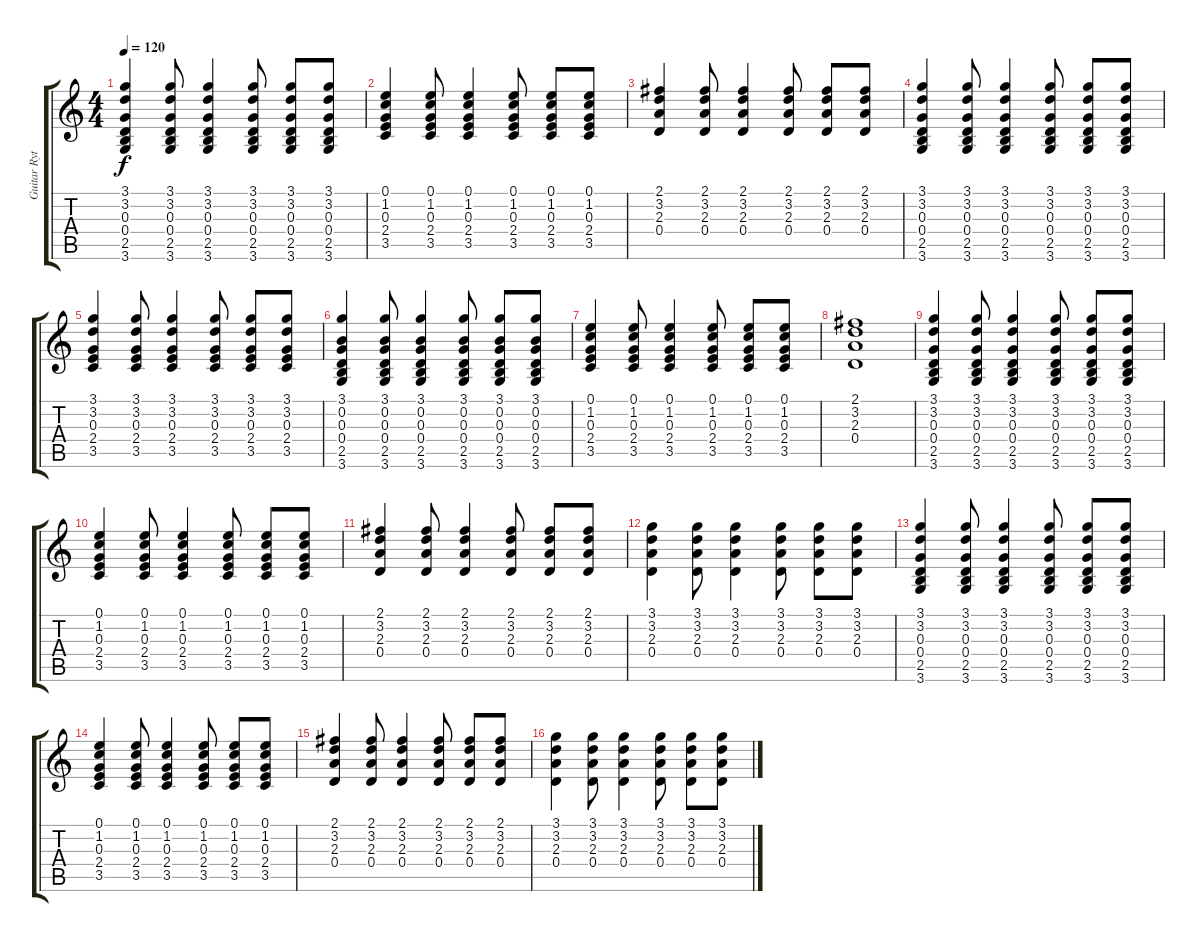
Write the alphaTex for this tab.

\track ("Guitar Rythym" "Guitar Ryt") {instrument acousticguitarnylon}
\staff {score tabs}
\tuning (E4 B3 G3 D3 A2 E2) {hide}
\ts (4 4)
\tempo 120
\clef g2
\ks c
(3.1 3.2 0.3 0.4 2.5 3.6).4{dy f} (3.1 3.2 0.3 0.4 2.5 3.6).8 (3.1 3.2 0.3 0.4 2.5 3.6).4 (3.1 3.2 0.3 0.4 2.5 3.6).8 (3.1 3.2 0.3 0.4 2.5 3.6).8 (3.1 3.2 0.3 0.4 2.5 3.6).8 |
(0.1 1.2 0.3 2.4 3.5).4 (0.1 1.2 0.3 2.4 3.5).8 (0.1 1.2 0.3 2.4 3.5).4 (0.1 1.2 0.3 2.4 3.5).8 (0.1 1.2 0.3 2.4 3.5).8 (0.1 1.2 0.3 2.4 3.5).8 |
(2.1 3.2 2.3 0.4).4 (2.1 3.2 2.3 0.4).8 (2.1 3.2 2.3 0.4).4 (2.1 3.2 2.3 0.4).8 (2.1 3.2 2.3 0.4).8 (2.1 3.2 2.3 0.4).8 |
(3.1 3.2 0.3 0.4 2.5 3.6).4 (3.1 3.2 0.3 0.4 2.5 3.6).8 (3.1 3.2 0.3 0.4 2.5 3.6).4 (3.1 3.2 0.3 0.4 2.5 3.6).8 (3.1 3.2 0.3 0.4 2.5 3.6).8 (3.1 3.2 0.3 0.4 2.5 3.6).8 |
(3.1 3.2 0.3 2.4 3.5).4 (3.1 3.2 0.3 2.4 3.5).8 (3.1 3.2 0.3 2.4 3.5).4 (3.1 3.2 0.3 2.4 3.5).8 (3.1 3.2 0.3 2.4 3.5).8 (3.1 3.2 0.3 2.4 3.5).8 |
(3.1 0.2 0.3 0.4 2.5 3.6).4 (3.1 0.2 0.3 0.4 2.5 3.6).8 (3.1 0.2 0.3 0.4 2.5 3.6).4 (3.1 0.2 0.3 0.4 2.5 3.6).8 (3.1 0.2 0.3 0.4 2.5 3.6).8 (3.1 0.2 0.3 0.4 2.5 3.6).8 |
(0.1 1.2 0.3 2.4 3.5).4 (0.1 1.2 0.3 2.4 3.5).8 (0.1 1.2 0.3 2.4 3.5).4 (0.1 1.2 0.3 2.4 3.5).8 (0.1 1.2 0.3 2.4 3.5).8 (0.1 1.2 0.3 2.4 3.5).8 |
(2.1 3.2 2.3 0.4).1 |
(3.1 3.2 0.3 0.4 2.5 3.6).4 (3.1 3.2 0.3 0.4 2.5 3.6).8 (3.1 3.2 0.3 0.4 2.5 3.6).4 (3.1 3.2 0.3 0.4 2.5 3.6).8 (3.1 3.2 0.3 0.4 2.5 3.6).8 (3.1 3.2 0.3 0.4 2.5 3.6).8 |
(0.1 1.2 0.3 2.4 3.5).4 (0.1 1.2 0.3 2.4 3.5).8 (0.1 1.2 0.3 2.4 3.5).4 (0.1 1.2 0.3 2.4 3.5).8 (0.1 1.2 0.3 2.4 3.5).8 (0.1 1.2 0.3 2.4 3.5).8 |
(2.1 3.2 2.3 0.4).4 (2.1 3.2 2.3 0.4).8 (2.1 3.2 2.3 0.4).4 (2.1 3.2 2.3 0.4).8 (2.1 3.2 2.3 0.4).8 (2.1 3.2 2.3 0.4).8 |
(3.1 3.2 2.3 0.4).4 (3.1 3.2 2.3 0.4).8 (3.1 3.2 2.3 0.4).4 (3.1 3.2 2.3 0.4).8 (3.1 3.2 2.3 0.4).8 (3.1 3.2 2.3 0.4).8 |
(3.1 3.2 0.3 0.4 2.5 3.6).4 (3.1 3.2 0.3 0.4 2.5 3.6).8 (3.1 3.2 0.3 0.4 2.5 3.6).4 (3.1 3.2 0.3 0.4 2.5 3.6).8 (3.1 3.2 0.3 0.4 2.5 3.6).8 (3.1 3.2 0.3 0.4 2.5 3.6).8 |
(0.1 1.2 0.3 2.4 3.5).4 (0.1 1.2 0.3 2.4 3.5).8 (0.1 1.2 0.3 2.4 3.5).4 (0.1 1.2 0.3 2.4 3.5).8 (0.1 1.2 0.3 2.4 3.5).8 (0.1 1.2 0.3 2.4 3.5).8 |
(2.1 3.2 2.3 0.4).4 (2.1 3.2 2.3 0.4).8 (2.1 3.2 2.3 0.4).4 (2.1 3.2 2.3 0.4).8 (2.1 3.2 2.3 0.4).8 (2.1 3.2 2.3 0.4).8 |
(3.1 3.2 2.3 0.4).4 (3.1 3.2 2.3 0.4).8 (3.1 3.2 2.3 0.4).4 (3.1 3.2 2.3 0.4).8 (3.1 3.2 2.3 0.4).8 (3.1 3.2 2.3 0.4).8
